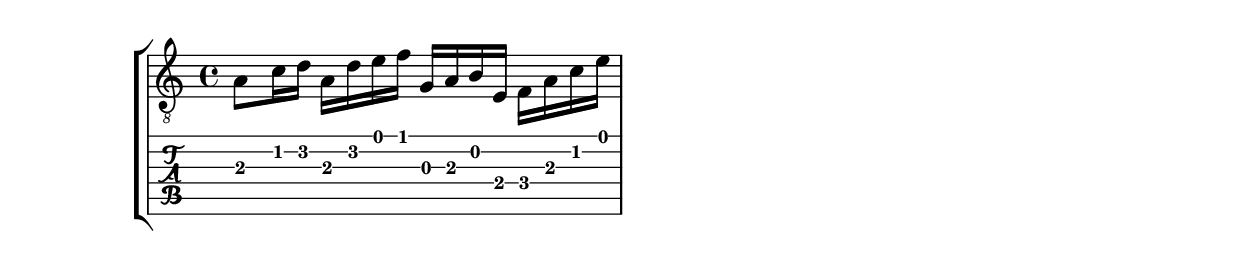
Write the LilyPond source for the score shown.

\version "2.18.0"

gtr = \relative c' {
	% Settings
	\set TabStaff.restrainOpenStrings = ##t
	\override StringNumber #'transparent = ##t
	
	% Notes

	a8 c16 d a d e f g, a b e, f a c e
}

\score { \new StaffGroup  <<
  \new Staff  { \clef "treble_8" << \gtr >> }
  \new TabStaff \with { stringTunings = #guitar-drop-d-tuning } \gtr
>> }
